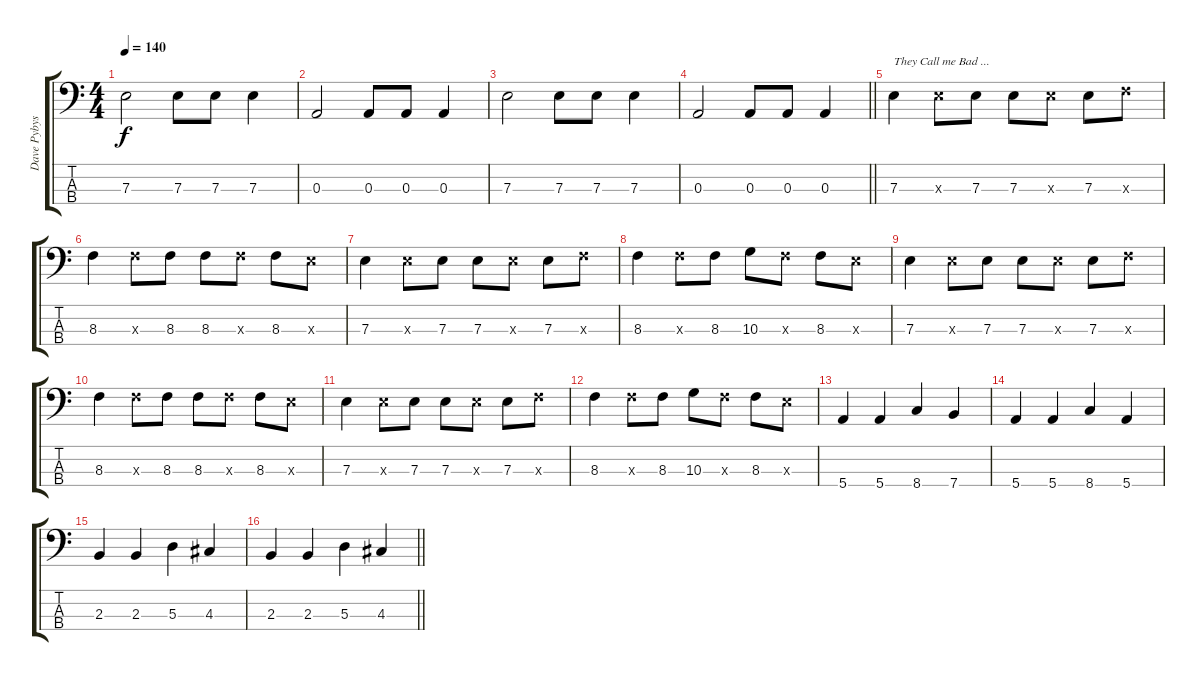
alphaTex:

\track ("Dave Pybys" "Dave Pybys") {instrument electricbassfinger}
\staff {score tabs}
\tuning (G2 D2 A1 E1) {hide}
\ts (4 4)
\tempo 140
\clef f4
\ks c
7.3.2{dy f} 7.3.8 7.3.8 7.3.4 |
0.3.2 0.3.8 0.3.8 0.3.4 |
7.3.2 7.3.8 7.3.8 7.3.4 |
\barLineRight lightlight
0.3.2 0.3.8 0.3.8 0.3.4 |
7.3.4{txt "They Call me Bad ..."} 7.3{x}.8 7.3.8 7.3.8 7.3{x}.8 7.3.8 8.3{x}.8 |
8.3.4 8.3{x}.8 8.3.8 8.3.8 8.3{x}.8 8.3.8 7.3{x}.8 |
7.3.4 7.3{x}.8 7.3.8 7.3.8 7.3{x}.8 7.3.8 8.3{x}.8 |
8.3.4 8.3{x}.8 8.3.8 10.3.8 8.3{x}.8 8.3.8 7.3{x}.8 |
7.3.4 7.3{x}.8 7.3.8 7.3.8 7.3{x}.8 7.3.8 8.3{x}.8 |
8.3.4 8.3{x}.8 8.3.8 8.3.8 8.3{x}.8 8.3.8 7.3{x}.8 |
7.3.4 7.3{x}.8 7.3.8 7.3.8 7.3{x}.8 7.3.8 8.3{x}.8 |
8.3.4 8.3{x}.8 8.3.8 10.3.8 8.3{x}.8 8.3.8 7.3{x}.8 |
5.4.4 5.4.4 8.4.4 7.4.4 |
5.4.4 5.4.4 8.4.4 5.4.4 |
2.3.4 2.3.4 5.3.4 4.3.4 |
\barLineRight lightlight
2.3.4 2.3.4 5.3.4 4.3.4
